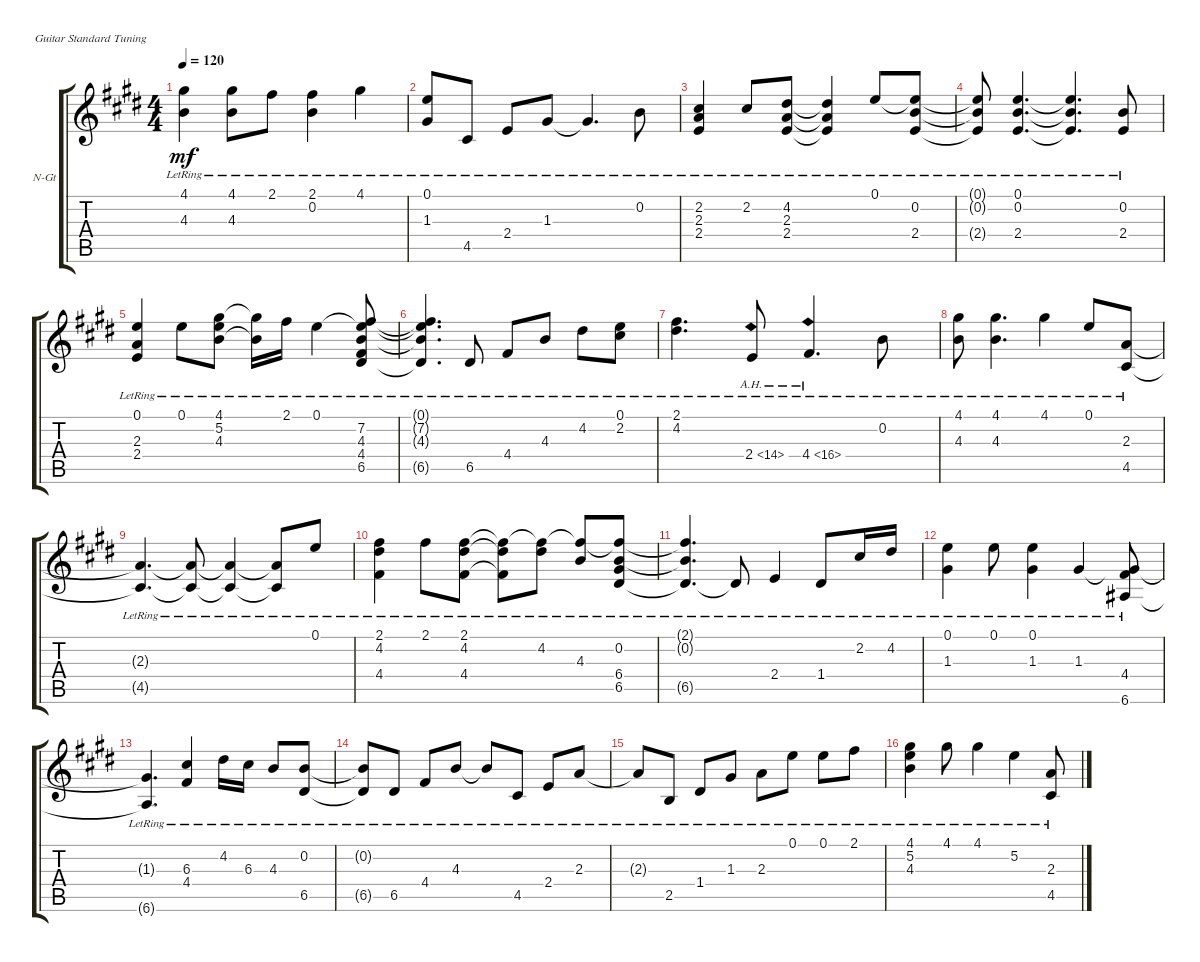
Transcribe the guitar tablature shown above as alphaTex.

\bracketExtendMode groupsimilarinstruments
\firstSystemTrackNameOrientation horizontal
\otherSystemsTrackNameOrientation horizontal
\track ("guitar standard" "N-Gt") {instrument acousticguitarnylon}
\staff {score tabs}
\tuning (E4 B3 G3 D3 A2 E2)
\ts (4 4)
\tempo 120
\clef g2
\ks e
(4.1{lr} 4.3{lr}).4{dy mf} (4.1{lr} 4.3{lr}).8 2.1{lr}.8 (2.1{lr} 0.2{lr}).4 4.1{lr}.4 |
(0.1{lr} 1.3{lr}).8 4.5{lr}.8 2.4{lr}.8 1.3{lr}.8 1.3{lr t}.4{d} 0.2{lr}.8 |
(2.2{lr} 2.3{lr} 2.4{lr}).4 2.2{lr}.8 (4.2{lr} 2.3{lr} 2.4{lr}).8 (4.2{lr t} 2.3{lr t} 2.4{lr t}).4 0.1{lr}.8 (0.2{lr} 2.4{lr} 0.1{lr t}).8 |
(0.1{lr t} 0.2{lr t} 2.4{lr t}).8 (0.1{lr} 0.2{lr} 2.4{lr}).4{d} (0.1{lr t} 0.2{lr t} 2.4{lr t}).4{d} (0.2{lr} 2.4{lr}).8 |
(0.1{lr} 2.3{lr} 2.4{lr}).4 0.1{lr}.8 (4.1{lr} 5.2{lr} 4.3{lr}).8 (4.1{lr t} 4.3{lr t}).16 2.1{lr}.16 0.1{lr}.4 (7.2{lr} 4.3{lr} 4.4{lr} 6.5{lr} 0.1{lr t}).8 |
(0.1{lr t} 7.2{lr t} 4.3{lr t} 6.5{lr t}).4{d} 6.5{lr}.8 4.4{lr}.8 4.3{lr}.8 4.2{lr}.8 (0.1{lr} 2.2{lr}).8 |
(2.1{lr} 4.2{lr}).4{d} 2.4{ah 12 lr}.8 4.4{ah 12 lr}.4{d} 0.2{lr}.8 |
(4.1{lr} 4.3{lr}).8 (4.1{lr} 4.3{lr}).4{d} 4.1{lr}.4 0.1{lr}.8 (2.3{lr} 4.5{lr}).8 |
(2.3{lr t} 4.5{lr t}).4{d} (2.3{lr t} 4.5{lr t}).8 (2.3{lr t} 4.5{lr t}).4 (2.3{lr t} 4.5{lr t}).8 0.1{lr}.8 |
(2.1{lr} 4.2{lr} 4.4{lr}).4 2.1{lr}.8 (2.1{lr} 4.2{lr} 4.4{lr}).8 (4.2{lr t} 4.4{lr t} 2.1{lr t}).8 (4.2{lr} 2.1{lr t}).8 (4.3{lr} 2.1{lr t}).8 (0.2{lr} 6.4{lr} 6.5{lr} 2.1{lr t}).8 |
(2.1{lr t} 0.2{lr t} 6.5{lr t}).4{d} 6.5{lr t}.8 2.4{lr}.4 1.4{lr}.8 2.2{lr}.16 4.2{lr}.16 |
(0.1{lr} 1.3{lr}).4 0.1{lr}.8 (0.1{lr} 1.3{lr}).4 1.3{lr}.4 (4.4{lr} 6.6{lr} 1.3{lr t}).8 |
(1.3{lr t} 6.6{lr t}).4{d} (6.3{lr} 4.4{lr}).4 4.2{lr}.16 6.3{lr}.16 4.3{lr}.8 (0.2{lr} 6.5{lr}).8 |
(0.2{lr t} 6.5{lr t}).8 6.5{lr}.8 4.4{lr}.8 4.3{lr}.8 4.3{lr t}.8 4.5{lr}.8 2.4{lr}.8 2.3{lr}.8 |
2.3{lr t}.8 2.5{lr}.8 1.4{lr}.8 1.3{lr}.8 2.3{lr}.8 0.1{lr}.8 0.1{lr}.8 2.1{lr}.8 |
(4.1{lr} 5.2{lr} 4.3{lr}).4 4.1{lr}.8 4.1{lr}.4 5.2{lr}.4 (2.3{lr} 4.5{lr}).8
